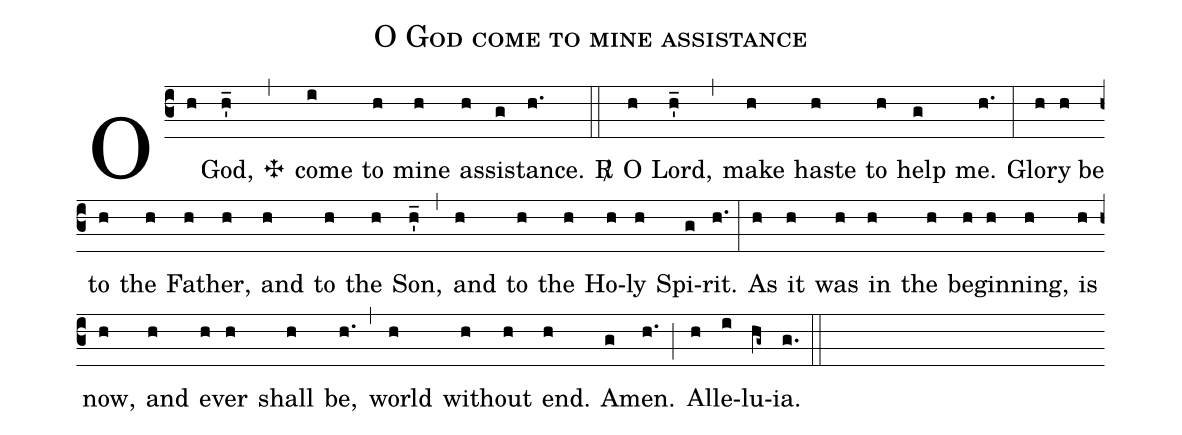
name: O God come to mine assistance;
%%
(c3) O(h) God,(h_') <v>\grealtcross</v>(,) come(i) to(h) mine(h) as(h)sis(g)tance.(h.) <sp>R/</sp>(::) O(h) Lord,(h_') (,) make(h) haste(h) to(h) help(g) me.(h.) (:) Glo(h)ry be(h) to(h) the(h) Fa(h)ther,(h) and(h) to(h) the(h) Son,(h_') (,) and(h) to(h) the(h) Ho(h)ly(h) Spi(g)rit.(h.) (:) As(h) it(h) was(h) in(h) the(h) be(h)gin(h)ning,(h) is(h) now,(h) and(h) e(h)ver(h) shall(h) be,(h.) (,) world(h) with(h)out(h) end.(h) A(g)men.(h.) (;) Al(h)le(i)lu(hg~)ia.(g.) (::)
